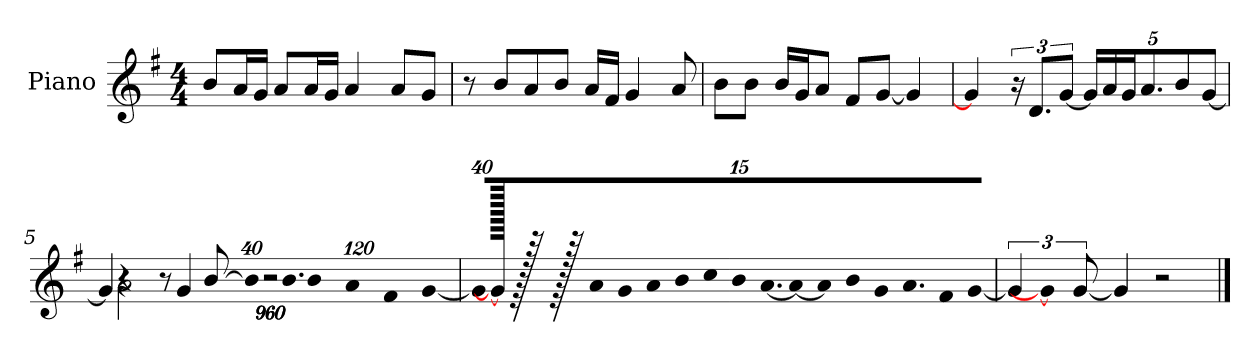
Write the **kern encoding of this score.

**kern
*part1
*staff1
*I"Piano
*I'P-no
*clefG2
*k[f#]
*M4/4
*MM90
=1
8b/L
16a/L
16g/JJ
8a/L
16a/L
16g/JJ
4a/
8a/L
8g/J
=2
8r
8b/L
8a/
8b/J
16a/LL
16f#/JJ
4g/
8a/
=3
8b\L
8b\J
16b/LL
16g/J
8a/J
8f#/L
[8g/J
4g/]
=4
4g/]
24r
12.d/L
[12g/J
*Xbrackettup
20g/LL]
20a/
20g/J
10.a/
10b/
[10g/J
!!LO:LB:g=z
=5
*^
*	*^
4g/]	1920ryy	1920ryy
.	2a\	4r
8r	.	.
.	.	4g/
[8b/	.	.
!LO:N:vis=32	!	!
640%23b/KLL]	.	.
.	1920%959r	1920%959r
!LO:N:vis=16.	!	!
960%103b/J	.	.
!LO:N:vis=8	!	!
960%137b/	.	.
!LO:N:vis=16	!	!
1920%137a/L	.	.
!LO:N:vis=32	!	!
640%23f#/K	.	.
[384%41g/J	.	.
*v	*v	*v
=6
!LO:N:vis=32
640%23g/KLL]
1920g/_
1920r
1920r
!LO:N:vis=16
1920%137a/
!LO:N:vis=32
640%23g/K
!LO:N:vis=16
1920%137a/
!LO:N:vis=16
1920%137b/
!LO:N:vis=16
1920%137cc/
!LO:N:vis=32
640%23b/K
!LO:N:vis=16.
[960%103a/JJ
480%17a/LL_
480%7a/LL]
20b/
20g/J
10.a/
10f#/
[1920%191g/J
=7
*brackettup
6g/]
1920g/_
[12g/
4g/]
2r
==
*-
